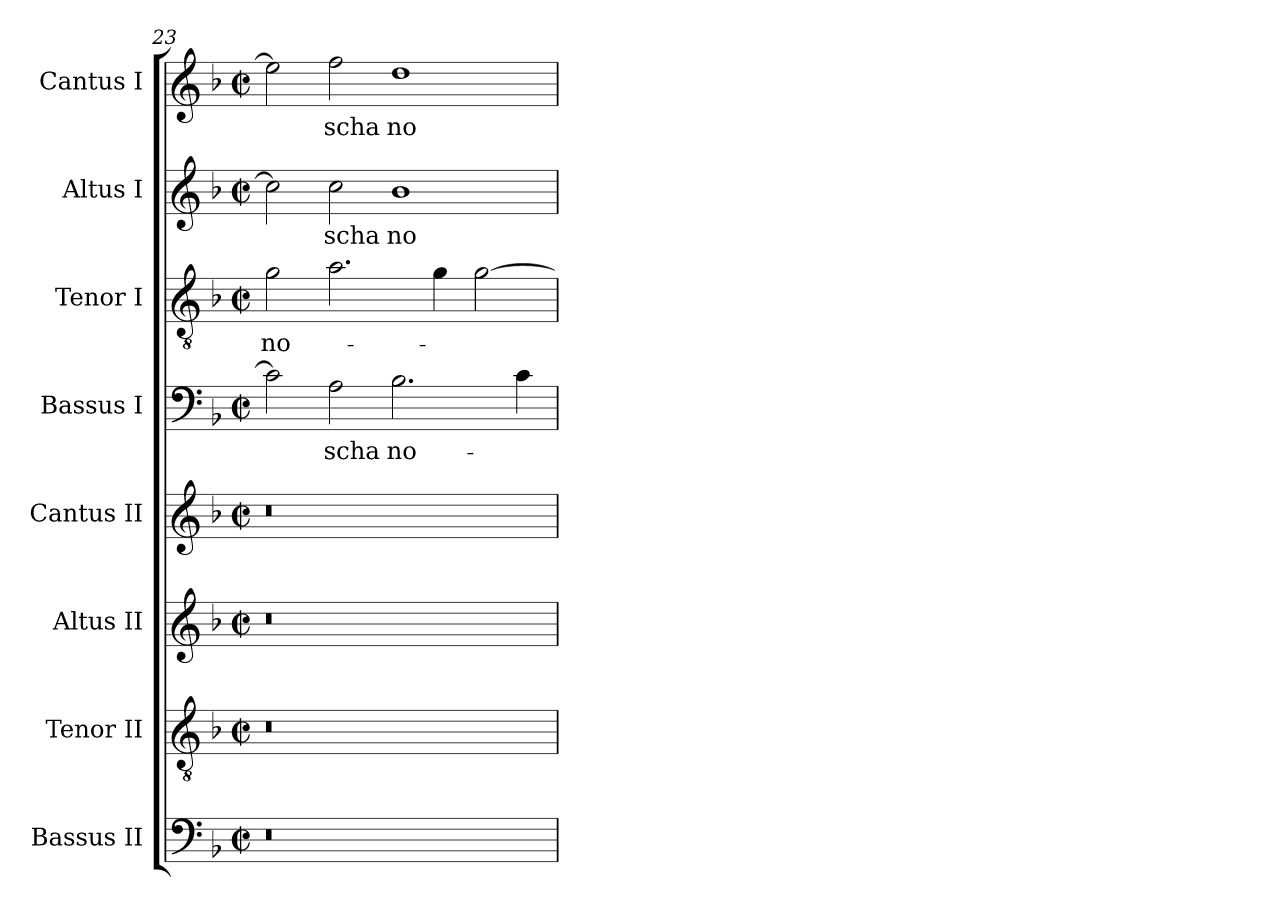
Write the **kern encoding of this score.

**kern	**kern	**kern	**kern	**kern	**text	**kern	**text	**kern	**text	**kern	**text
*part8	*part7	*part6	*part5	*part4	*part4	*part3	*part3	*part2	*part2	*part1	*part1
*staff8	*staff7	*staff6	*staff5	*staff4	*staff4	*staff3	*staff3	*staff2	*staff2	*staff1	*staff1
*I"Bassus II	*I"Tenor II	*I"Altus II	*I"Cantus II	*I"Bassus I	*	*I"Tenor I	*	*I"Altus I	*	*I"Cantus I	*
*clefF4	*clefGv2	*clefG2	*clefG2	*clefF4	*	*clefGv2	*	*clefG2	*	*clefG2	*
*k[b-]	*k[b-]	*k[b-]	*k[b-]	*k[b-]	*	*k[b-]	*	*k[b-]	*	*k[b-]	*
*F:	*F:	*F:	*F:	*F:	*	*F:	*	*F:	*	*F:	*
*M2/2	*M2/2	*M2/2	*M2/2	*M2/2	*	*M2/2	*	*M2/2	*	*M2/2	*
*met(c|)	*met(c|)	*met(c|)	*met(c|)	*met(c|)	*	*met(c|)	*	*met(c|)	*	*met(c|)	*
=23	=23	=23	=23	=23	=23	=23	=23	=23	=23	=23	=23
!	!	!	!	!	!	!	!LO:LY:b:cj	!	!	!	!
0r	0r	0r	0r	2c\]	.	2g\	no-	2cc\]	.	2ee\]	.
!	!	!	!	!	!LO:LY:b:cj	!	!	!	!LO:LY:b:cj	!	!LO:LY:b:cj
.	.	.	.	2A\	-scha	2.a\	.	2cc\	scha	2ff\	-scha
!	!	!	!	!	!LO:LY:b:cj	!	!	!	!LO:LY:b:cj	!	!LO:LY:b:cj
.	.	.	.	2.B-\	no-	.	.	1b-	no	1dd	no-
.	.	.	.	.	.	4g\	.	.	.	.	.
.	.	.	.	.	.	[>2g\	.	.	.	.	.
.	.	.	.	4c\	.	.	.	.	.	.	.
=	=	=	=	=	=	=	=	=	=	=	=
*-	*-	*-	*-	*-	*-	*-	*-	*-	*-	*-	*-
